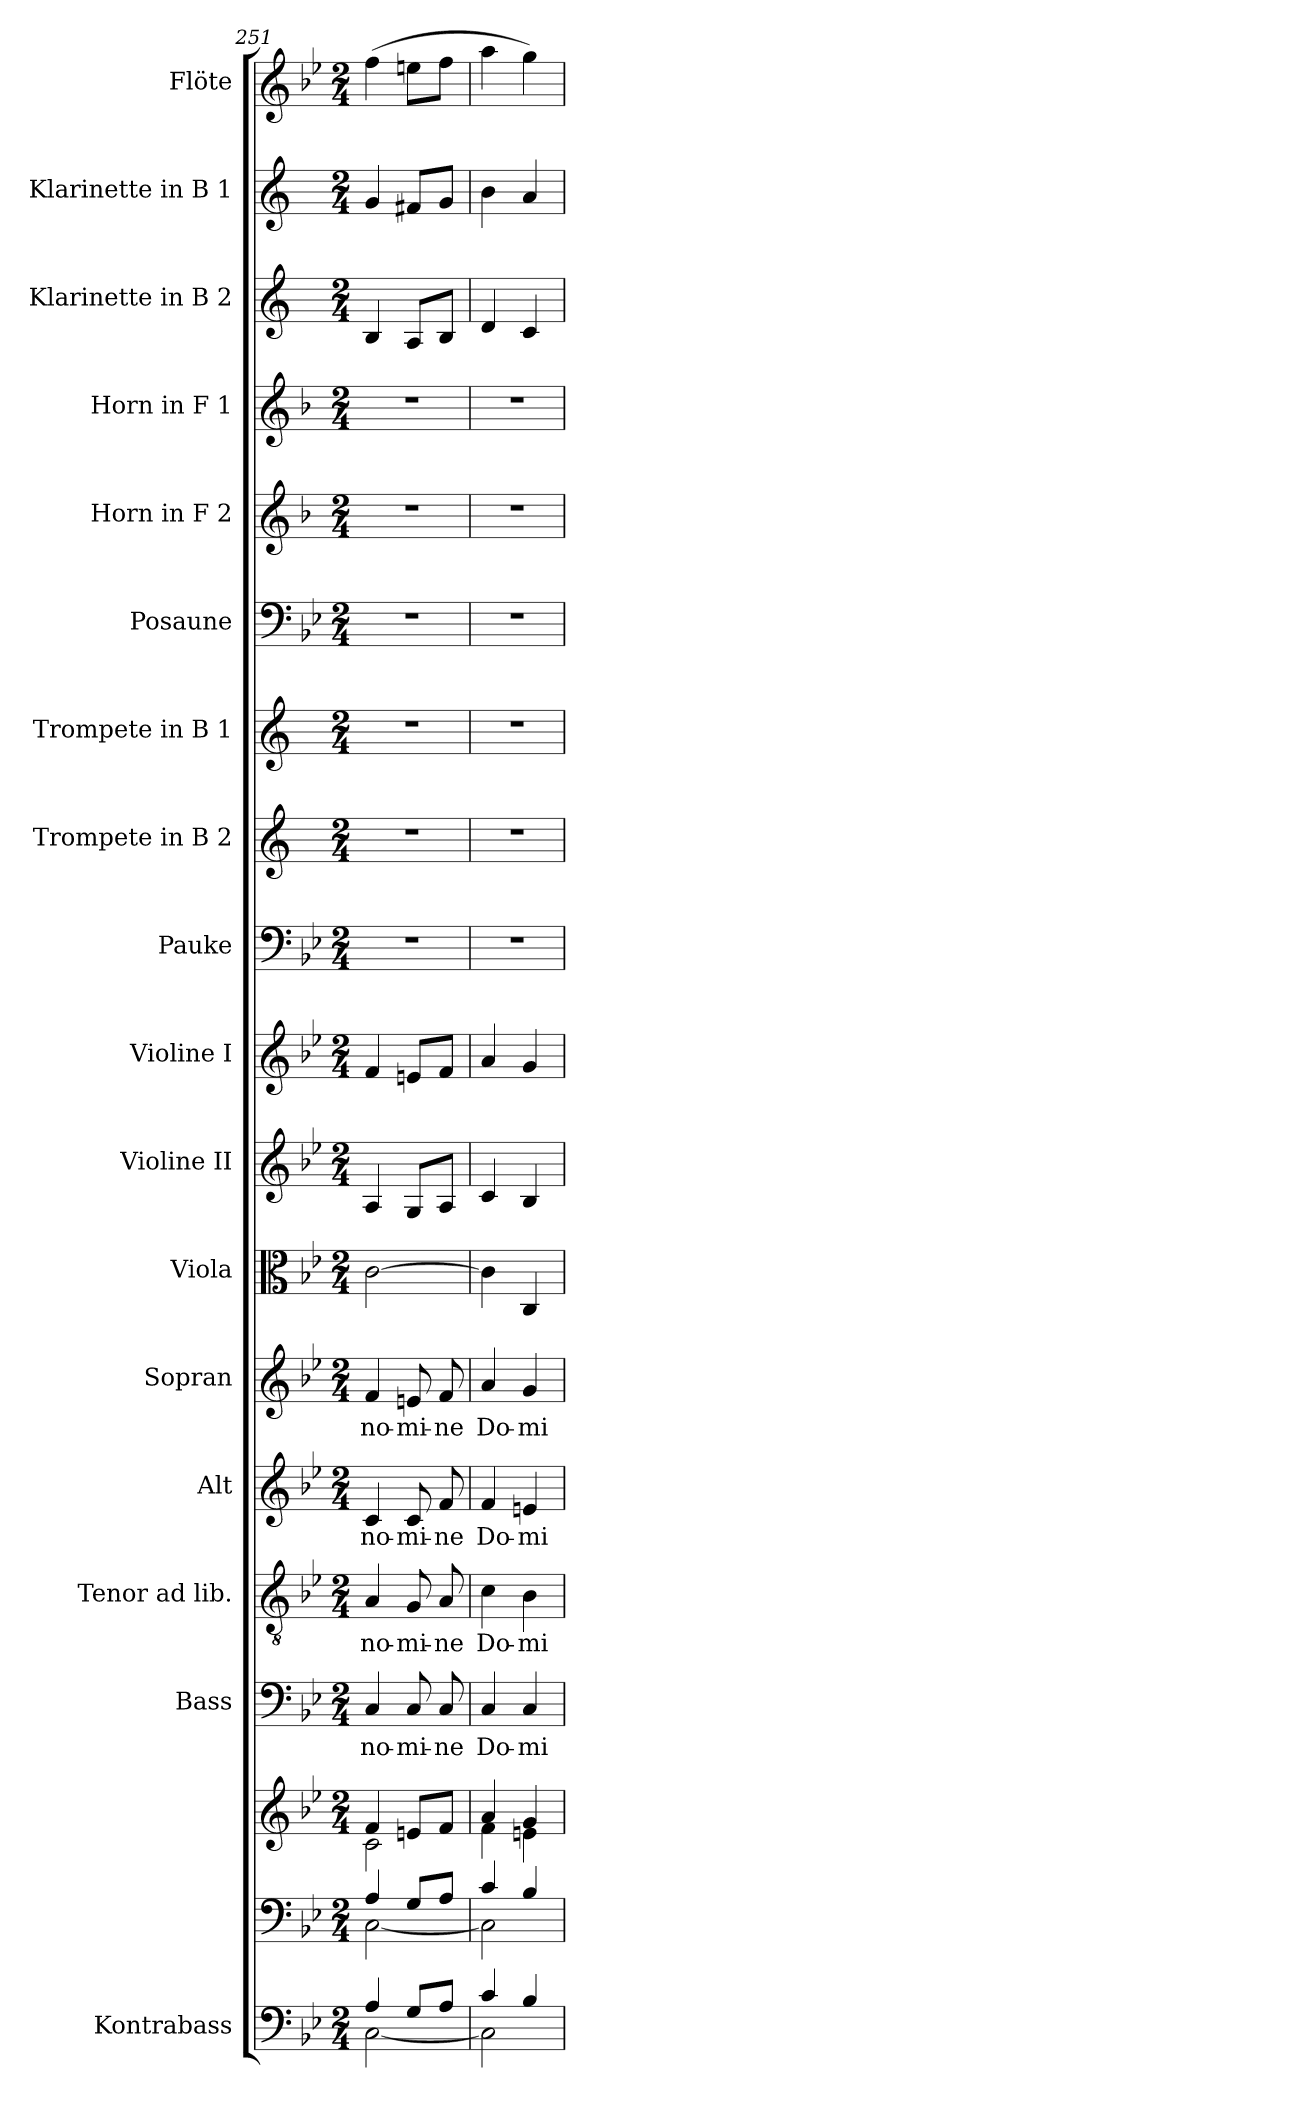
**kern	**kern	**kern	**kern	**text	**kern	**text	**kern	**text	**kern	**text	**kern	**kern	**kern	**kern	**kern	**kern	**kern	**kern	**kern	**kern	**kern	**kern
*part18	*part17	*part17	*part16	*part16	*part15	*part15	*part14	*part14	*part13	*part13	*part12	*part11	*part10	*part9	*part8	*part7	*part6	*part5	*part4	*part3	*part2	*part1
*staff19	*staff18	*staff17	*staff16	*staff16	*staff15	*staff15	*staff14	*staff14	*staff13	*staff13	*staff12	*staff11	*staff10	*staff9	*staff8	*staff7	*staff6	*staff5	*staff4	*staff3	*staff2	*staff1
*I"Kontrabass	*	*	*I"Bass	*	*I"Tenor ad lib.	*	*I"Alt	*	*I"Sopran	*	*I"Viola	*I"Violine II	*I"Violine I	*I"Pauke	*I"Trompete in B 2	*I"Trompete in B 1	*I"Posaune	*I"Horn in F 2	*I"Horn in F 1	*I"Klarinette in B 2	*I"Klarinette in B 1	*I"Flöte
*I'Kb.	*	*	*I'B	*	*I'T	*	*I'A	*	*I'S	*	*I'Vla.	*I'Vl. II	*I'Vl. I	*I'Pk.	*	*	*I'Pos.	*I'Hrn. 2	*I'Hrn. 1	*	*	*I'Fl.
*clefF4	*clefF4	*clefG2	*clefF4	*	*clefGv2	*	*clefG2	*	*clefG2	*	*clefC3	*clefG2	*clefG2	*clefF4	*clefG2	*clefG2	*clefF4	*clefG2	*clefG2	*clefG2	*clefG2	*clefG2
*ITrd7c12	*	*	*	*	*	*	*	*	*	*	*	*	*	*	*ITrd1c2	*ITrd1c2	*	*ITrd4c7	*ITrd4c7	*ITrd1c2	*ITrd1c2	*
*k[b-e-]	*k[b-e-]	*k[b-e-]	*k[b-e-]	*	*k[b-e-]	*	*k[b-e-]	*	*k[b-e-]	*	*k[b-e-]	*k[b-e-]	*k[b-e-]	*k[b-e-]	*k[b-e-]	*k[b-e-]	*k[b-e-]	*k[b-e-]	*k[b-e-]	*k[b-e-]	*k[b-e-]	*k[b-e-]
*B-:	*B-:	*B-:	*B-:	*	*B-:	*	*B-:	*	*B-:	*	*B-:	*B-:	*B-:	*B-:	*B-:	*B-:	*B-:	*B-:	*B-:	*B-:	*B-:	*B-:
*M2/4	*M2/4	*M2/4	*M2/4	*	*M2/4	*	*M2/4	*	*M2/4	*	*M2/4	*M2/4	*M2/4	*M2/4	*M2/4	*M2/4	*M2/4	*M2/4	*M2/4	*M2/4	*M2/4	*M2/4
=251	=251	=251	=251	=251	=251	=251	=251	=251	=251	=251	=251	=251	=251	=251	=251	=251	=251	=251	=251	=251	=251	=251
*^	*^	*^	*	*	*	*	*	*	*	*	*	*	*	*	*	*	*	*	*	*	*	*
!	!	!	!	!	!	!	!LO:LY:b	!	!LO:LY:b	!	!LO:LY:b	!	!LO:LY:b	!	!	!	!	!	!	!	!	!	!	!	!
4AA/	[<2CC\	4A/	[<2C\	4f/	2c\	4C/	no-	4A/	no-	4c/	no-	4f/	no-	[2c\	4A/	4f/	2r	2r	2r	2r	2r	2r	4A/	4f/	(>4ff\
!	!	!	!	!	!	!	!LO:LY:b	!	!LO:LY:b	!	!LO:LY:b	!	!LO:LY:b	!	!	!	!	!	!	!	!	!	!	!	!
8GG/L	.	8G/L	.	8en/L	.	8C/	-mi-	8G/	-mi-	8c/	-mi-	8en/	-mi-	.	8G/L	8en/L	.	.	.	.	.	.	8G/L	8en/L	8een\L
!	!	!	!	!	!	!	!LO:LY:b	!	!LO:LY:b	!	!LO:LY:b	!	!LO:LY:b	!	!	!	!	!	!	!	!	!	!	!	!
8AA/J	.	8A/J	.	8f/J	.	8C/	-ne	8A/	-ne	8f/	-ne	8f/	-ne	.	8A/J	8f/J	.	.	.	.	.	.	8A/J	8f/J	8ff\J
=252	=252	=252	=252	=252	=252	=252	=252	=252	=252	=252	=252	=252	=252	=252	=252	=252	=252	=252	=252	=252	=252	=252	=252	=252	=252
!	!	!	!	!	!	!	!LO:LY:b	!	!LO:LY:b	!	!LO:LY:b	!	!LO:LY:b	!	!	!	!	!	!	!	!	!	!	!	!
4C/	2CC\]	4c/	2C\]	4a/	4f\	4C/	Do-	4c\	Do-	4f/	Do-	4a/	Do-	4c\]	4c/	4a/	2r	2r	2r	2r	2r	2r	4c/	4a\	4aa\
!	!	!	!	!	!	!	!LO:LY:b	!	!LO:LY:b	!	!LO:LY:b	!	!LO:LY:b	!	!	!	!	!	!	!	!	!	!	!	!
4BB-/	.	4B-/	.	4g/	4en\	4C/	-mi-	4B-\	-mi-	4en/	-mi-	4g/	-mi-	4C/	4B-/	4g/	.	.	.	.	.	.	4B-/	4g/	4gg\)
*v	*v	*	*	*	*	*	*	*	*	*	*	*	*	*	*	*	*	*	*	*	*	*	*	*	*
*	*v	*v	*	*	*	*	*	*	*	*	*	*	*	*	*	*	*	*	*	*	*	*	*	*
*	*	*v	*v	*	*	*	*	*	*	*	*	*	*	*	*	*	*	*	*	*	*	*	*
=	=	=	=	=	=	=	=	=	=	=	=	=	=	=	=	=	=	=	=	=	=	=
*-	*-	*-	*-	*-	*-	*-	*-	*-	*-	*-	*-	*-	*-	*-	*-	*-	*-	*-	*-	*-	*-	*-
